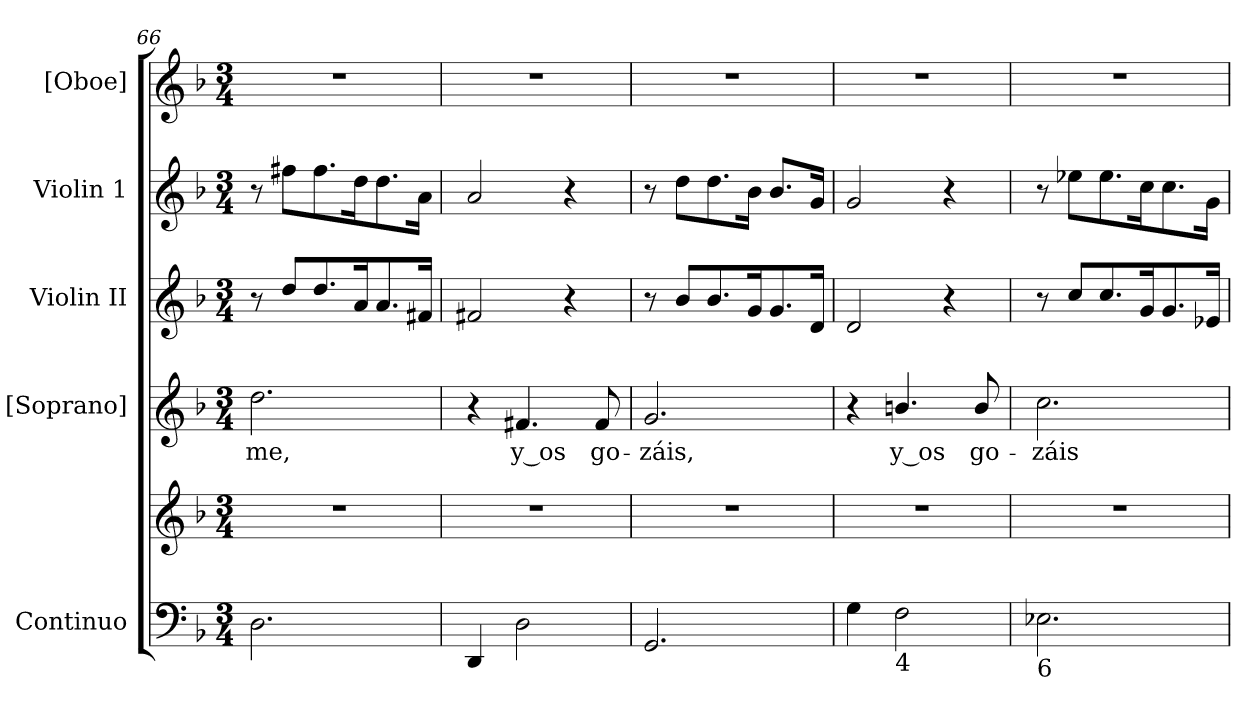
**kern	**kern	**kern	**text	**kern	**kern	**kern
*part5	*part5	*part4	*part4	*part3	*part2	*part1
*staff6	*staff5	*staff4	*staff4	*staff3	*staff2	*staff1
*I"Continuo	*	*I"[Soprano]	*	*I"Violin II	*I"Violin 1	*I"[Oboe]
*I'Cont.	*	*I'A.	*	*I'Vln. II	*I'Vln. 1	*I'Ob.
*clefF4	*clefG2	*clefG2	*	*clefG2	*clefG2	*clefG2
*k[b-]	*k[b-]	*k[b-]	*	*k[b-]	*k[b-]	*k[b-]
*F:	*F:	*F:	*	*F:	*F:	*F:
*M3/4	*M3/4	*M3/4	*	*M3/4	*M3/4	*M3/4
=66	=66	=66	=66	=66	=66	=66
!	!LO:N:vis=1	!	!	!	!	!
!	!	!	!LO:LY:b:color=#000000	!	!	!LO:N:vis=1
2.Di\	2.r	2.ddi\	-me,	8r	8r	2.r
.	.	.	.	8ddi/L	8ff#Xi\L	.
.	.	.	.	8.ddi/	8.ff#i\	.
.	.	.	.	16ai/k	16ddi\k	.
.	.	.	.	8.ai/	8.ddi\	.
.	.	.	.	16f#Xi/Jk	16ai\Jk	.
=67	=67	=67	=67	=67	=67	=67
!	!LO:N:vis=1	!	!	!	!	!LO:N:vis=1
4DDi/	2.r	4r	.	2f#Xi/	2ai/	2.r
!	!	!	!LO:LY:b:color=#000000	!	!	!
2Di\	.	4.f#Xi/	y_os	.	.	.
.	.	.	.	4r	4r	.
!	!	!	!LO:LY:b:color=#000000	!	!	!
.	.	8f#i/	go-	.	.	.
!!LO:LB:g=z
=68	=68	=68	=68	=68	=68	=68
!	!LO:N:vis=1	!	!	!	!	!
!	!	!	!LO:LY:b:color=#000000	!	!	!LO:N:vis=1
2.GGi/	2.r	2.gi/	-záis,	8r	8r	2.r
.	.	.	.	8b-i/L	8ddi\L	.
.	.	.	.	8.b-i/	8.ddi\	.
.	.	.	.	16gi/k	16b-i\Jk	.
.	.	.	.	8.gi/	8.b-i/L	.
.	.	.	.	16di/Jk	16gi/Jk	.
=69	=69	=69	=69	=69	=69	=69
!	!LO:N:vis=1	!	!	!	!	!LO:N:vis=1
4Gi\	2.r	4r	.	2di/	2gi/	2.r
!LO:TX:b:t=4	!	!	!	!	!	!
!	!	!	!LO:LY:b:color=#000000	!	!	!
2Fi\	.	4.bni/	y_os	.	.	.
.	.	.	.	4r	4r	.
!	!	!	!LO:LY:b:color=#000000	!	!	!
.	.	8bi/	go-	.	.	.
=70	=70	=70	=70	=70	=70	=70
!	!LO:N:vis=1	!	!	!	!	!
!LO:TX:b:t=6	!	!	!	!	!	!
!	!	!	!LO:LY:b:color=#000000	!	!	!LO:N:vis=1
2.E-Xi\	2.r	2.cci\	-záis	8r	8r	2.r
.	.	.	.	8cci/L	8ee-Xi\L	.
.	.	.	.	8.cci/	8.ee-i\	.
.	.	.	.	16gi/k	16cci\k	.
.	.	.	.	8.gi/	8.cci\	.
.	.	.	.	16e-Xi/Jk	16gi\Jk	.
=	=	=	=	=	=	=
*-	*-	*-	*-	*-	*-	*-
